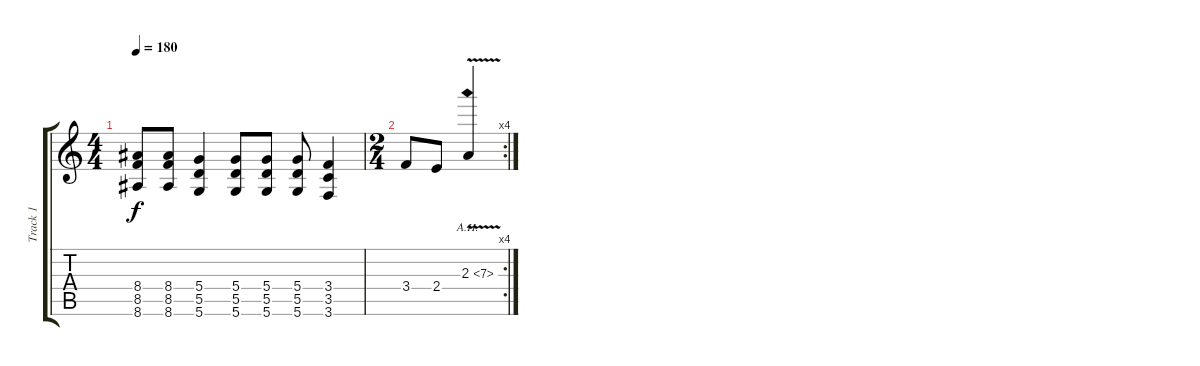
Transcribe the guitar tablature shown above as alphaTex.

\track ("Track 1" "Track 1") {instrument distortionguitar}
\staff {score tabs}
\tuning (B4 B3 G3 D3 A2 D2) {hide}
\ts (4 4)
\tempo 180
\clef g2
\ks c
(8.4 8.5 8.6).8{dy f} (8.4 8.5 8.6).8 (5.4 5.5 5.6).4 (5.4 5.5 5.6).8 (5.4 5.5 5.6).8 (5.4 5.5 5.6).8 (3.4 3.5 3.6).4 |
\rc 4
\ts (2 4)
3.4.8 2.4.8 2.3{ah 5 v}.4
